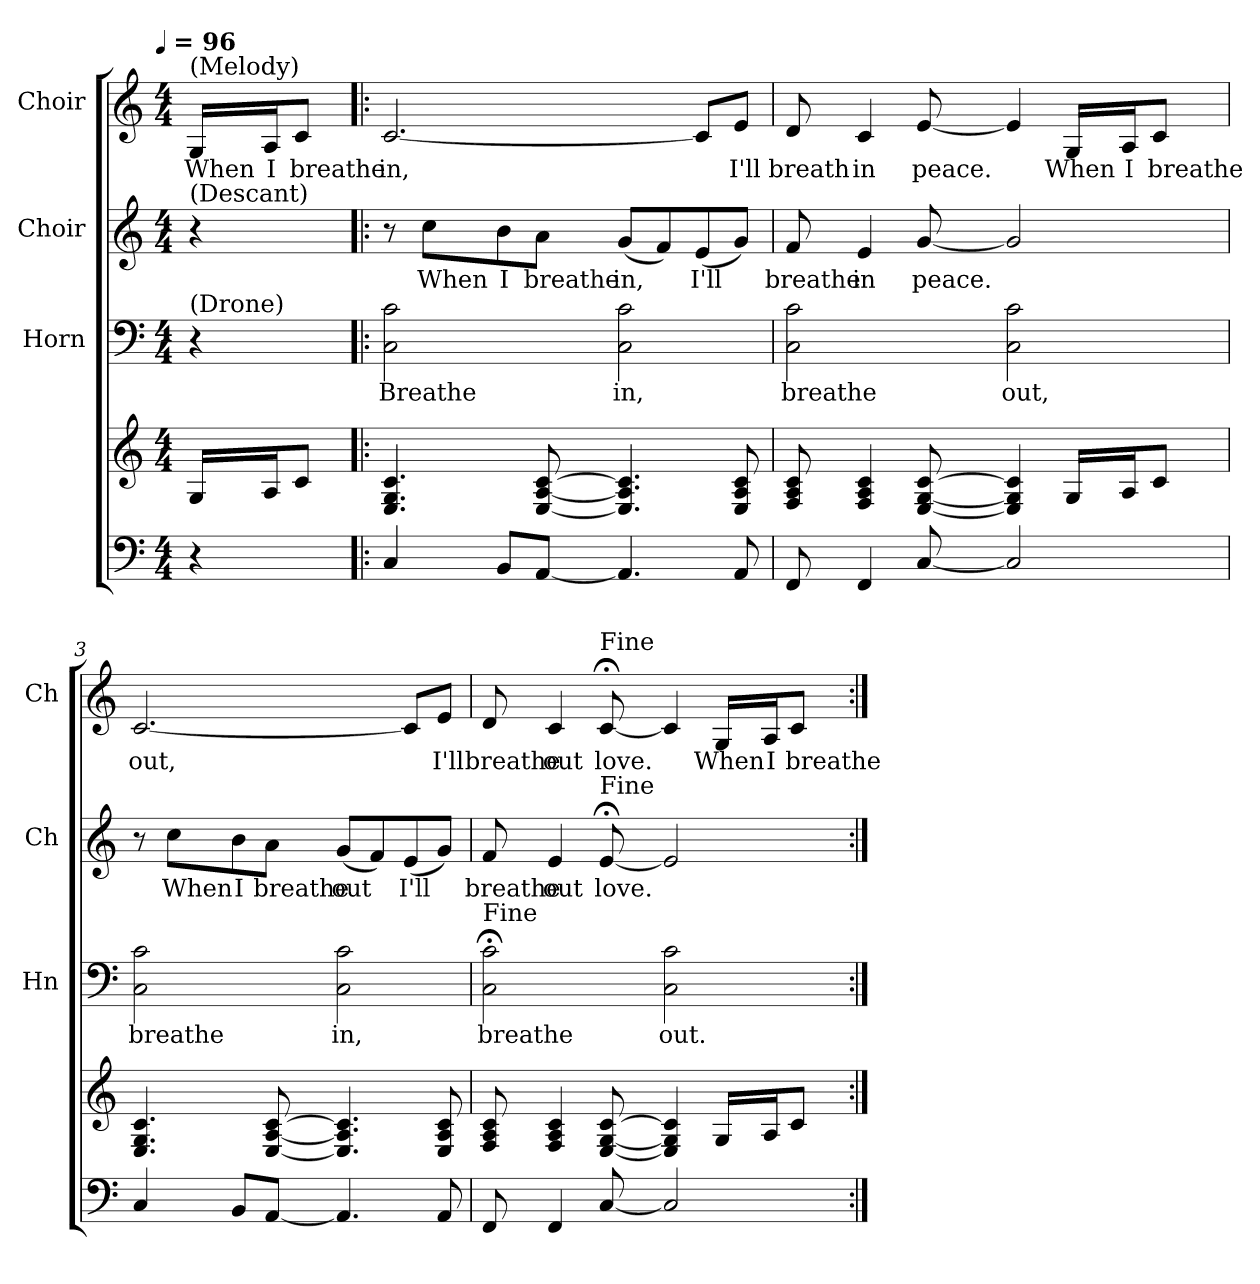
**kern	**kern	**kern	**text	**kern	**text	**kern	**text
*part4	*part4	*part3	*part3	*part2	*part2	*part1	*part1
*staff5	*staff4	*staff3	*staff3	*staff2	*staff2	*staff1	*staff1
*	*	*I"Horn	*	*I"Choir	*	*I"Choir	*
*	*	*I'Hn	*	*I'Ch	*	*I'Ch	*
*clefF4	*clefG2	*clefF4	*	*clefG2	*	*clefG2	*
*	*	*ITrd4c7	*	*	*	*	*
!!LO:TX:omd:t=[quarter] = 96
*M4/4	*M4/4	*M4/4	*	*M4/4	*	*M4/4	*
*MM96	*MM96	*MM96	*	*MM96	*	*MM96	*
=	=	=	=	=	=	=	=
!	!	!	!	!	!	!LO:TX:t=(Melody)	!
!	!	!	!	!LO:TX:t=(Descant)	!	!	!
!	!	!LO:TX:t=(Drone)	!	!	!	!	!
4r	16GLL	4r	.	4r	.	16GLL	When
.	16AJ	.	.	.	.	16AJ	I
.	8cJ	.	.	.	.	8cJ	breathe
=1!|:	=1!|:	=1!|:	=1!|:	=1!|:	=1!|:	=1!|:	=1!|:
4C/	4.E/ 4.G/ 4.c/	2FF\ 2F\	Breathe	8r	.	[2.c/	in,
.	.	.	.	8cc\L	When	.	.
8BBL	.	.	.	8b	I	.	.
[8AAJ	[8E/ [8A/ [8c/	.	.	8aJ	breathe	.	.
4.AA/]	4.E]/ 4.A]/ 4.c]/	2FF\ 2F\	in,	(<8gL	in,	.	.
.	.	.	.	8f)	.	.	.
.	.	.	.	(<8e	I'll	8cL]	.
8AA/	8E/ 8A/ 8c/	.	.	8gJ)	.	8eJ	I'll
=2	=2	=2	=2	=2	=2	=2	=2
8FF/	8F/ 8A/ 8c/	2FF\ 2F\	breathe	8f/	breathe	8d/	breath
4FF/	4F/ 4A/ 4c/	.	.	4e/	in	4c/	in
[8C/	[8E/ [8G/ [8c/	.	.	[8g/	peace.	[8e/	peace.
2C/]	4E]/ 4G]/ 4c]/	2FF\ 2F\	out,	2g/]	.	4e/]	.
.	16GLL	.	.	.	.	16GLL	When
.	16AJ	.	.	.	.	16AJ	I
.	8cJ	.	.	.	.	8cJ	breathe
!!LO:LB:g=z
=3	=3	=3	=3	=3	=3	=3	=3
4C/	4.E/ 4.G/ 4.c/	2FF\ 2F\	breathe	8r	.	[2.c/	out,
.	.	.	.	8cc\L	When	.	.
8BBL	.	.	.	8b	I	.	.
[8AAJ	[8E/ [8A/ [8c/	.	.	8aJ	breathe	.	.
4.AA/]	4.E]/ 4.A]/ 4.c]/	2FF\ 2F\	in,	(<8gL	out	.	.
.	.	.	.	8f)	.	.	.
.	.	.	.	(<8e	I'll	8cL]	.
8AA/	8E/ 8A/ 8c/	.	.	8gJ)	.	8eJ	I'll
=4	=4	=4	=4	=4	=4	=4	=4
!	!	!LO:TX:t=Fine	!	!	!	!	!
8FF/	8F/ 8A/ 8c/	2FF;<\ 2F;<\	breathe	8f/	breathe	8d/	breathe
4FF/	4F/ 4A/ 4c/	.	.	4e/	out	4c/	out
!	!	!	!	!	!	!LO:TX:t=Fine	!
!	!	!	!	!LO:TX:t=Fine	!	!	!
[8C/	[8E/ [8G/ [8c/	.	.	[8e;</	love.	[8c;</	love.
2C/]	4E]/ 4G]/ 4c]/	2FF\ 2F\	out.	2e/]	.	4c/]	.
.	16GLL	.	.	.	.	16GLL	When
.	16AJ	.	.	.	.	16AJ	I
.	8cJ	.	.	.	.	8cJ	breathe
=:|!	=:|!	=:|!	=:|!	=:|!	=:|!	=:|!	=:|!
*-	*-	*-	*-	*-	*-	*-	*-
